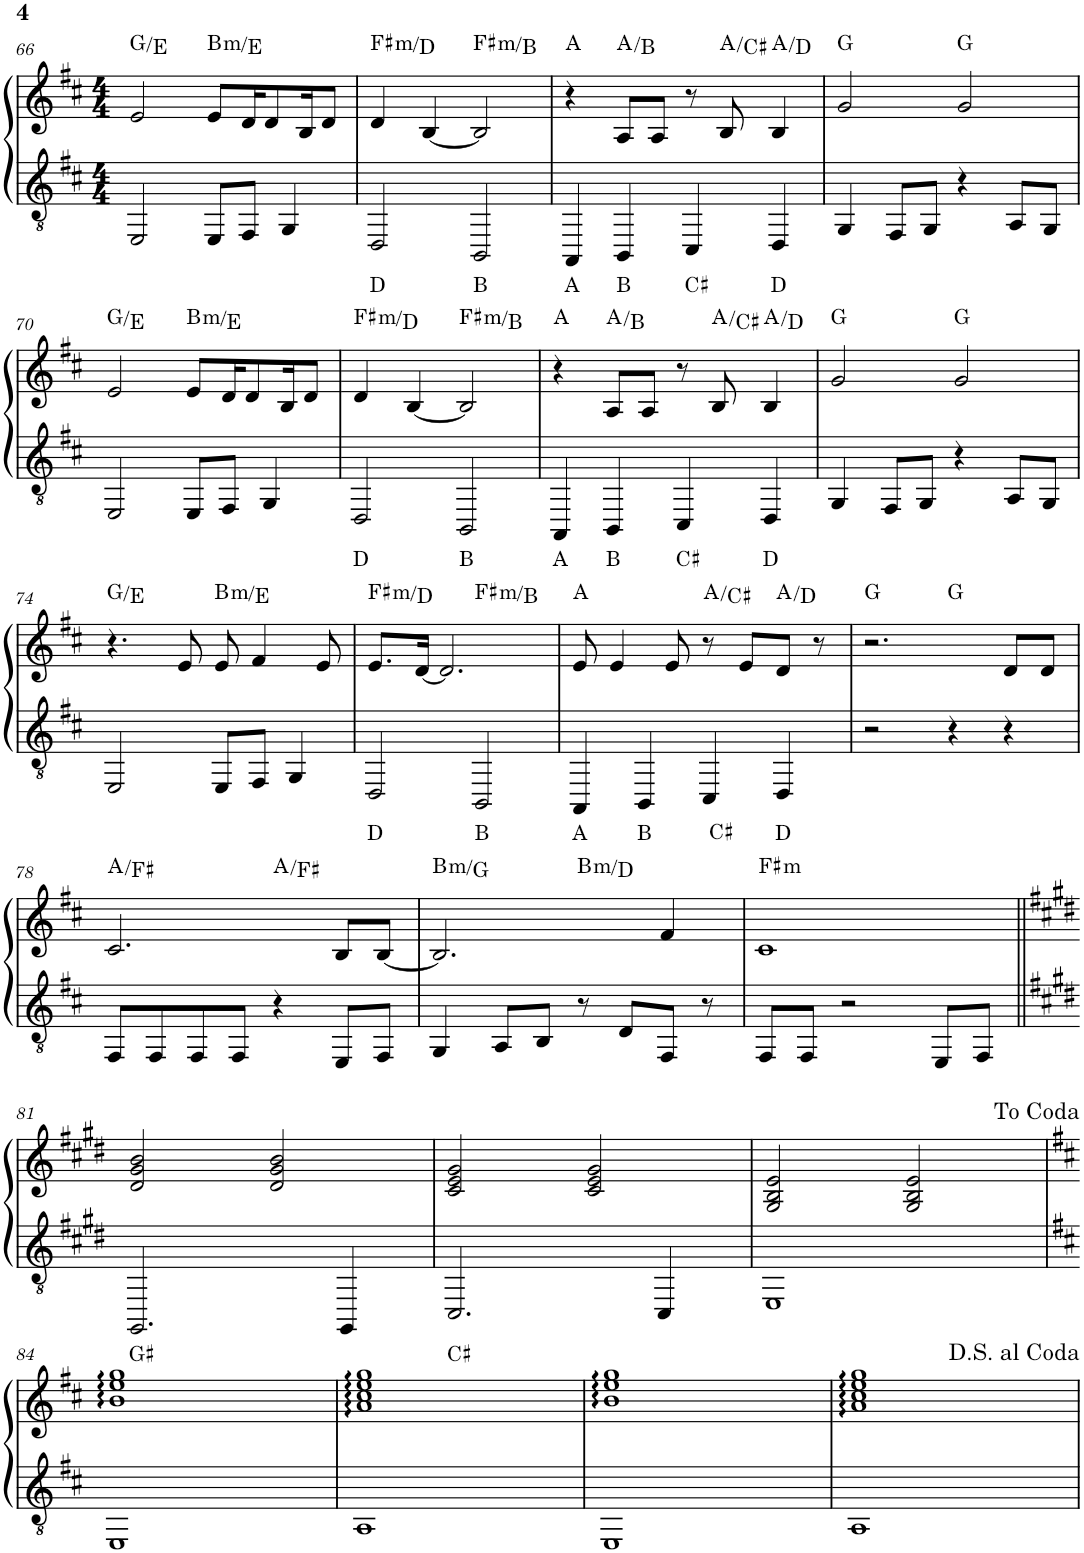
**kern	**text	**kern	**harte
*part1	*part1	*part1	*part1
*staff2	*staff2	*staff1	*
*I"Piano	*	*	*
*I'Pno.	*	*	*
!!LO:PB:g=z
*clefGv2	*	*clefG2	*
*k[f#c#]	*	*k[f#c#]	*
*M4/4	*	*M4/4	*
=66	=66	=66	=66
2EE/	.	2e/	G:maj/6
!	!	!	!LO:H:kt=m
8EE/L	.	8e/L	B:min/4
8FF#/J	.	16d/K	.
.	.	8d/	.
4GG/	.	.	.
.	.	16B/K	.
.	.	8d/J	.
=67	=67	=67	=67
!	!LO:LY:b	!	!LO:H:kt=m
2DD/	D	4d/	F#:min/b6
.	.	[4B/	.
!	!LO:LY:b	!	!LO:H:kt=m
2BBB/	B	2B/]	F#:min/4
=68	=68	=68	=68
!	!LO:LY:b	!	!
4AAA/	A	4r	A:maj
!	!LO:LY:b	!	!
4BBB/	B	8A/L	A:maj/2
.	.	8A/J	.
!	!LO:LY:b	!	!
4CC#/	C♯	8r	.
.	.	8B/	A:maj/3
!	!LO:LY:b	!	!
4DD/	D	4B/	A:maj/4
=69	=69	=69	=69
4GG/	.	2g/	G:maj
8FF#/L	.	.	.
8GG/J	.	.	.
4r	.	2g/	G:maj
8AA/L	.	.	.
8GG/J	.	.	.
!!LO:LB:g=z
=70	=70	=70	=70
2EE/	.	2e/	G:maj/6
!	!	!	!LO:H:kt=m
8EE/L	.	8e/L	B:min/4
8FF#/J	.	16d/K	.
.	.	8d/	.
4GG/	.	.	.
.	.	16B/K	.
.	.	8d/J	.
=71	=71	=71	=71
!	!LO:LY:b	!	!LO:H:kt=m
2DD/	D	4d/	F#:min/b6
.	.	[4B/	.
!	!LO:LY:b	!	!LO:H:kt=m
2BBB/	B	2B/]	F#:min/4
=72	=72	=72	=72
!	!LO:LY:b	!	!
4AAA/	A	4r	A:maj
!	!LO:LY:b	!	!
4BBB/	B	8A/L	A:maj/2
.	.	8A/J	.
!	!LO:LY:b	!	!
4CC#/	C♯	8r	.
.	.	8B/	A:maj/3
!	!LO:LY:b	!	!
4DD/	D	4B/	A:maj/4
=73	=73	=73	=73
4GG/	.	2g/	G:maj
8FF#/L	.	.	.
8GG/J	.	.	.
4r	.	2g/	G:maj
8AA/L	.	.	.
8GG/J	.	.	.
!!LO:LB:g=z
=74	=74	=74	=74
2EE/	.	4.r	G:maj/6
.	.	8e/	.
!	!	!	!LO:H:kt=m
8EE/L	.	8e/	B:min/4
8FF#/J	.	4f#/	.
4GG/	.	.	.
.	.	8e/	.
=75	=75	=75	=75
!	!LO:LY:b	!	!LO:H:kt=m
*	*	*^	*
2DD/	D	8.e/L	2ryy	F#:min/b6
.	.	[16d/Jk	.	.
.	.	2.d/]	.	.
!	!LO:LY:b	!	!	!LO:H:kt=m
2BBB/	B	.	2ryy	F#:min/4
=76	=76	=76	=76	=76
!	!LO:LY:b	!	!	!
*	*	*v	*v	*
4AAA/	A	8e/	A:maj
.	.	4e/	.
!	!LO:LY:b	!	!
4BBB/	B	.	.
.	.	8e/	.
!	!LO:LY:b	!	!
4CC#/	C♯	8r	A:maj/3
.	.	8e/L	.
!	!LO:LY:b	!	!
4DD/	D	8d/J	A:maj/4
.	.	8r	.
=77	=77	=77	=77
*	*	*^	*
2r	.	2.r	2ryy	G:maj
4r	.	.	2ryy	G:maj
4r	.	8d/L	.	.
.	.	8d/J	.	.
!!LO:LB:g=z	!!
=78	=78	=78	=78	=78
8FF#/L	.	2.c#/	2ryy	A:maj/6
8FF#/	.	.	.	.
8FF#/	.	.	.	.
8FF#/J	.	.	.	.
4r	.	.	2ryy	A:maj/6
8EE/L	.	8B/L	.	.
8FF#/J	.	[8B/J	.	.
=79	=79	=79	=79	=79
!	!	!	!	!LO:H:kt=m
4GG/	.	2.B/]	2ryy	B:min/b6
8AA/L	.	.	.	.
8BB/J	.	.	.	.
!	!	!	!	!LO:H:kt=m
8r	.	.	2ryy	B:min/b3
8D/L	.	.	.	.
8FF#/J	.	4f#/	.	.
8r	.	.	.	.
=80	=80	=80	=80	=80
!	!	!	!	!LO:H:kt=m
*	*	*v	*v	*
8FF#/L	.	1c#	F#:min
8FF#/J	.	.	.
2r	.	.	.
8EE/L	.	.	.
8FF#/J	.	.	.
!!LO:LB:g=z
=81||	=81||	=81||	=81||
*k[f#c#g#d#]	*	*k[f#c#g#d#]	*
!	!LO:LY:b	!	!
2.GGG#/	G♯	2d#/ 2g#/ 2b/	.
.	.	2d#/ 2g#/ 2b/	.
4GGG#/	.	.	.
=82	=82	=82	=82
!	!LO:LY:b	!	!
2.CC#/	C♯	2c#/ 2e/ 2g#/	.
.	.	2c#/ 2e/ 2g#/	.
4CC#/	.	.	.
=83	=83	=83	=83
1EE	.	2G#/ 2B/ 2e/	.
.	.	2G#/ 2B/ 2e/	.
!!LO:LB:g=z
=84	=84	=84	=84
*k[f#c#]	*	*k[f#c#]	*
1EE	.	1b 1ee 1gg	.
=85	=85	=85	=85
1AA	.	1a 1cc# 1ee 1gg	.
=86	=86	=86	=86
1EE	.	1b 1ee 1gg	.
=87	=87	=87	=87
1AA	.	1a 1cc# 1ee 1gg	.
=	=	=	=
*-	*-	*-	*-
